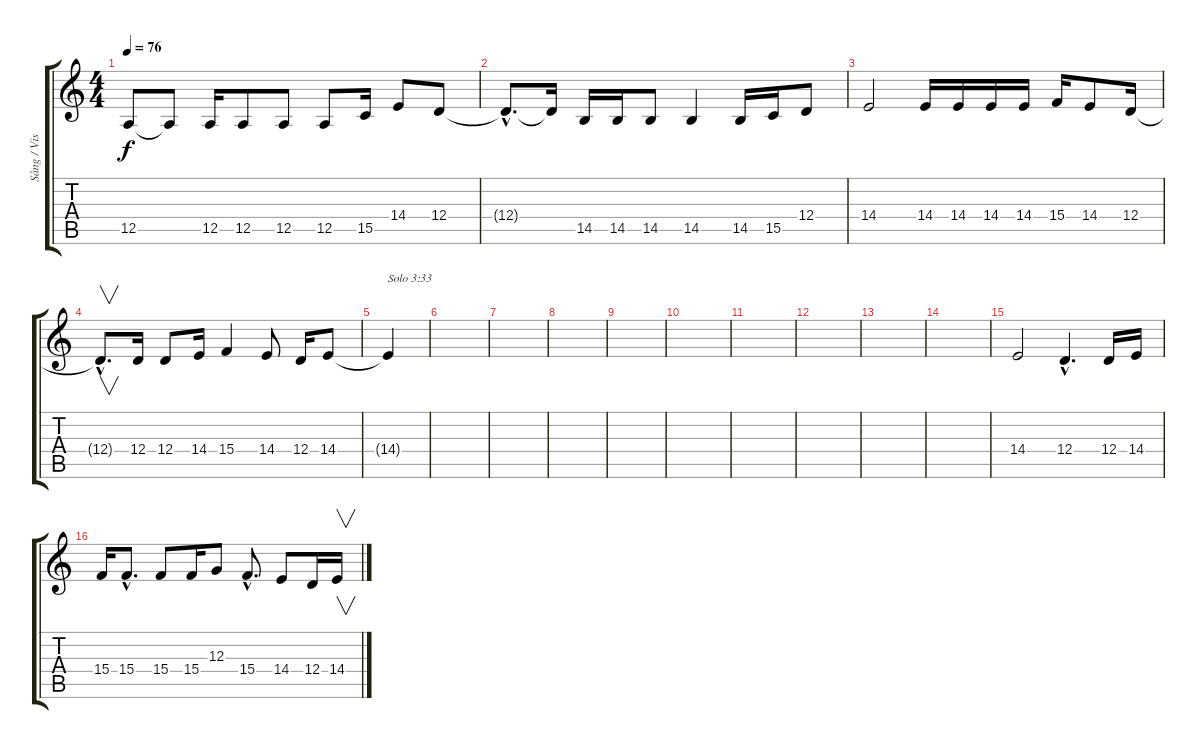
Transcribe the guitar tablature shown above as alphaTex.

\track ("Sång / Vissla" "Sång / Vis") {instrument accordion}
\staff {score tabs}
\tuning (E4 B3 G3 D3 A2 E2) {hide}
\ts (4 4)
\tempo 76
\clef g2
\ks c
12.5{t}.8{dy f} 12.5{t}.8 12.5.16 12.5.8 12.5.8 12.5.8 15.5.16 14.4.8 12.4.8 |
12.4{hac t}.8{d} 12.4{t}.16 14.5.16 14.5.16 14.5.8 14.5.4 14.5.16 15.5.16 12.4.8 |
14.4.2 14.4.16 14.4.16 14.4.16 14.4.16 15.4.16 14.4.8 12.4.16 |
12.4{hac t}.8{v d} 12.4.16 12.4.8 14.4.16 15.4.4 14.4.8 12.4.16 14.4.8 |
14.4{t}.4{txt "Solo 3:33"} |
|
|
|
|
|
|
|
|
|
14.4.2 12.4{hac}.4{d} 12.4.16 14.4.16 |
15.4.16 15.4{hac}.8{d} 15.4.8 15.4.16 12.3.8 15.4{hac}.8{d} 14.4.8 12.4.16 14.4.16{v}
